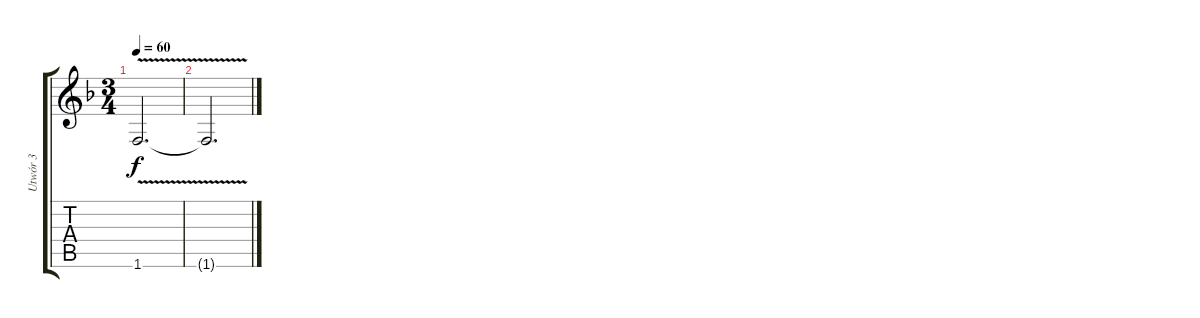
\track ("Utwór 3" "Utwór 3") {instrument distortionguitar}
\staff {score tabs}
\tuning (E4 B3 G3 D3 A2 E2) {hide}
\ts (3 4)
\tempo 60
\clef g2
\ks f
1.6{v}.2{d dy f} |
1.6{t}.2{d}
